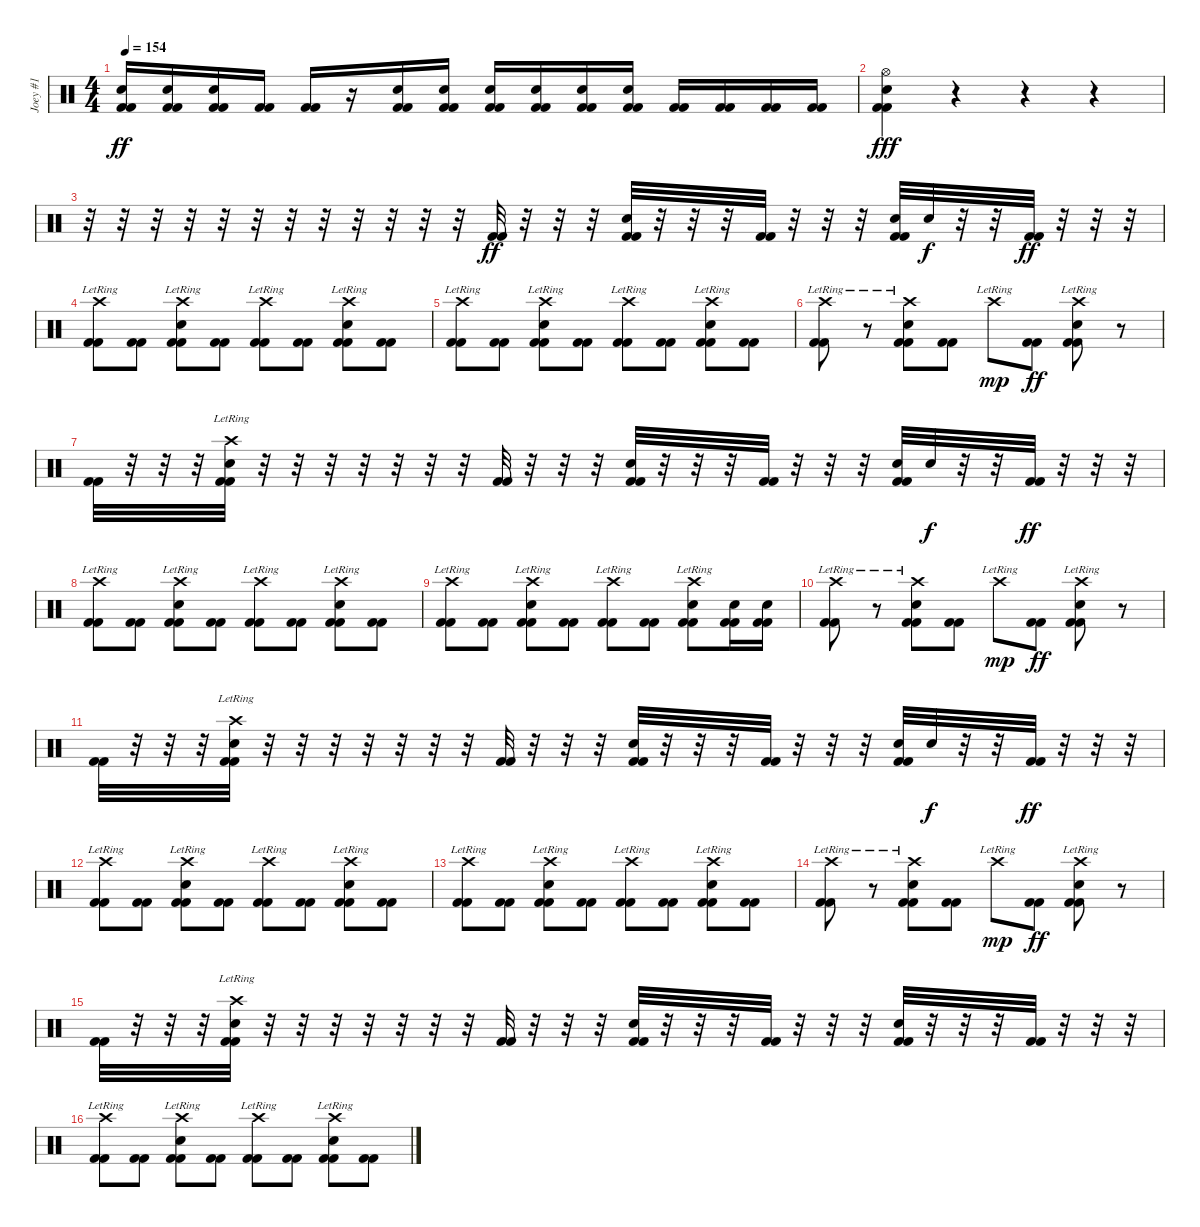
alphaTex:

\track ("Joey #1" "Joey #1") {instrument percussion}
\staff {score}
\articulation defaults
\ts (4 4)
\tempo 154
\clef neutral
\ks c
("Snare (hit) 2" "Kick (hit) 2" "Kick (hit) 2").16{dy ff} ("Snare (hit) 2" "Kick (hit) 2" "Kick (hit) 2").16 ("Snare (hit) 2" "Kick (hit) 2" "Kick (hit) 2").16 ("Kick (hit) 2" "Kick (hit) 2").16 ("Kick (hit) 2" "Kick (hit) 2").16 r.16 ("Snare (hit) 2" "Kick (hit) 2" "Kick (hit) 2").16 ("Snare (hit) 2" "Kick (hit) 2" "Kick (hit) 2").16 ("Snare (hit) 2" "Kick (hit) 2" "Kick (hit) 2").16 ("Snare (hit) 2" "Kick (hit) 2" "Kick (hit) 2").16 ("Snare (hit) 2" "Kick (hit) 2" "Kick (hit) 2").16 ("Snare (hit) 2" "Kick (hit) 2" "Kick (hit) 2").16 ("Kick (hit) 2" "Kick (hit) 2").16 ("Kick (hit) 2" "Kick (hit) 2").16 ("Kick (hit) 2" "Kick (hit) 2").16 ("Kick (hit) 2" "Kick (hit) 2").16 |
("Hi-Hat (open)" "Snare (hit) 2" "Kick (hit) 2" "Kick (hit) 2").4{dy fff} r.4 r.4 r.4 |
r.32 r.32 r.32 r.32 r.32 r.32 r.32 r.32 r.32 r.32 r.32 r.32 ("Kick (hit) 2" "Kick (hit) 2").32{dy ff} r.32 r.32 r.32 ("Snare (hit) 2" "Kick (hit) 2" "Kick (hit) 2").32 r.32 r.32 r.32 ("Kick (hit) 2" "Kick (hit) 2").32 r.32 r.32 r.32 ("Snare (hit) 2" "Kick (hit) 2" "Kick (hit) 2").32 "Snare (hit) 2".32{dy f} r.32 r.32 ("Kick (hit) 2" "Kick (hit) 2").32{dy ff} r.32 r.32 r.32 |
("Crash high (hit)"{lr} "Kick (hit) 2" "Kick (hit) 2").8 ("Kick (hit) 2" "Kick (hit) 2").8 ("Crash high (hit)"{lr} "Snare (hit) 2" "Kick (hit) 2" "Kick (hit) 2").8 ("Kick (hit) 2" "Kick (hit) 2").8 ("Crash high (hit)"{lr} "Kick (hit) 2" "Kick (hit) 2").8 ("Kick (hit) 2" "Kick (hit) 2").8 ("Crash high (hit)"{lr} "Snare (hit) 2" "Kick (hit) 2" "Kick (hit) 2").8 ("Kick (hit) 2" "Kick (hit) 2").8 |
("Crash high (hit)"{lr} "Kick (hit) 2" "Kick (hit) 2").8 ("Kick (hit) 2" "Kick (hit) 2").8 ("Crash high (hit)"{lr} "Snare (hit) 2" "Kick (hit) 2" "Kick (hit) 2").8 ("Kick (hit) 2" "Kick (hit) 2").8 ("Crash high (hit)"{lr} "Kick (hit) 2" "Kick (hit) 2").8 ("Kick (hit) 2" "Kick (hit) 2").8 ("Crash high (hit)"{lr} "Snare (hit) 2" "Kick (hit) 2" "Kick (hit) 2").8 ("Kick (hit) 2" "Kick (hit) 2").8 |
("Crash high (hit)"{lr} "Kick (hit) 2" "Kick (hit) 2").8 r.8 ("Crash high (hit)"{lr} "Snare (hit) 2" "Kick (hit) 2" "Kick (hit) 2").8 ("Kick (hit) 2" "Kick (hit) 2").8 "Crash high (hit)"{lr}.8{dy mp} ("Kick (hit) 2" "Kick (hit) 2").8{dy ff} ("Crash high (hit)"{lr} "Snare (hit) 2" "Kick (hit) 2" "Kick (hit) 2").8 r.8 |
("Kick (hit) 2" "Kick (hit) 2").32 r.32 r.32 r.32 ("Crash high (hit)"{lr} "Snare (hit) 2" "Kick (hit) 2" "Kick (hit) 2").32 r.32 r.32 r.32 r.32 r.32 r.32 r.32 ("Kick (hit) 2" "Kick (hit) 2").32 r.32 r.32 r.32 ("Snare (hit) 2" "Kick (hit) 2" "Kick (hit) 2").32 r.32 r.32 r.32 ("Kick (hit) 2" "Kick (hit) 2").32 r.32 r.32 r.32 ("Snare (hit) 2" "Kick (hit) 2" "Kick (hit) 2").32 "Snare (hit) 2".32{dy f} r.32 r.32 ("Kick (hit) 2" "Kick (hit) 2").32{dy ff} r.32 r.32 r.32 |
("Crash high (hit)"{lr} "Kick (hit) 2" "Kick (hit) 2").8 ("Kick (hit) 2" "Kick (hit) 2").8 ("Crash high (hit)"{lr} "Snare (hit) 2" "Kick (hit) 2" "Kick (hit) 2").8 ("Kick (hit) 2" "Kick (hit) 2").8 ("Crash high (hit)"{lr} "Kick (hit) 2" "Kick (hit) 2").8 ("Kick (hit) 2" "Kick (hit) 2").8 ("Crash high (hit)"{lr} "Snare (hit) 2" "Kick (hit) 2" "Kick (hit) 2").8 ("Kick (hit) 2" "Kick (hit) 2").8 |
("Crash high (hit)"{lr} "Kick (hit) 2" "Kick (hit) 2").8 ("Kick (hit) 2" "Kick (hit) 2").8 ("Crash high (hit)"{lr} "Snare (hit) 2" "Kick (hit) 2" "Kick (hit) 2").8 ("Kick (hit) 2" "Kick (hit) 2").8 ("Crash high (hit)"{lr} "Kick (hit) 2" "Kick (hit) 2").8 ("Kick (hit) 2" "Kick (hit) 2").8 ("Crash high (hit)"{lr} "Snare (hit) 2" "Kick (hit) 2" "Kick (hit) 2").8 ("Snare (hit) 2" "Kick (hit) 2" "Kick (hit) 2").16 ("Snare (hit) 2" "Kick (hit) 2" "Kick (hit) 2").16 |
("Crash high (hit)"{lr} "Kick (hit) 2" "Kick (hit) 2").8 r.8 ("Crash high (hit)"{lr} "Snare (hit) 2" "Kick (hit) 2" "Kick (hit) 2").8 ("Kick (hit) 2" "Kick (hit) 2").8 "Crash high (hit)"{lr}.8{dy mp} ("Kick (hit) 2" "Kick (hit) 2").8{dy ff} ("Crash high (hit)"{lr} "Snare (hit) 2" "Kick (hit) 2" "Kick (hit) 2").8 r.8 |
("Kick (hit) 2" "Kick (hit) 2").32 r.32 r.32 r.32 ("Crash high (hit)"{lr} "Snare (hit) 2" "Kick (hit) 2" "Kick (hit) 2").32 r.32 r.32 r.32 r.32 r.32 r.32 r.32 ("Kick (hit) 2" "Kick (hit) 2").32 r.32 r.32 r.32 ("Snare (hit) 2" "Kick (hit) 2" "Kick (hit) 2").32 r.32 r.32 r.32 ("Kick (hit) 2" "Kick (hit) 2").32 r.32 r.32 r.32 ("Snare (hit) 2" "Kick (hit) 2" "Kick (hit) 2").32 "Snare (hit) 2".32{dy f} r.32 r.32 ("Kick (hit) 2" "Kick (hit) 2").32{dy ff} r.32 r.32 r.32 |
("Crash high (hit)"{lr} "Kick (hit) 2" "Kick (hit) 2").8 ("Kick (hit) 2" "Kick (hit) 2").8 ("Crash high (hit)"{lr} "Snare (hit) 2" "Kick (hit) 2" "Kick (hit) 2").8 ("Kick (hit) 2" "Kick (hit) 2").8 ("Crash high (hit)"{lr} "Kick (hit) 2" "Kick (hit) 2").8 ("Kick (hit) 2" "Kick (hit) 2").8 ("Crash high (hit)"{lr} "Snare (hit) 2" "Kick (hit) 2" "Kick (hit) 2").8 ("Kick (hit) 2" "Kick (hit) 2").8 |
("Crash high (hit)"{lr} "Kick (hit) 2" "Kick (hit) 2").8 ("Kick (hit) 2" "Kick (hit) 2").8 ("Crash high (hit)"{lr} "Snare (hit) 2" "Kick (hit) 2" "Kick (hit) 2").8 ("Kick (hit) 2" "Kick (hit) 2").8 ("Crash high (hit)"{lr} "Kick (hit) 2" "Kick (hit) 2").8 ("Kick (hit) 2" "Kick (hit) 2").8 ("Crash high (hit)"{lr} "Snare (hit) 2" "Kick (hit) 2" "Kick (hit) 2").8 ("Kick (hit) 2" "Kick (hit) 2").8 |
("Crash high (hit)"{lr} "Kick (hit) 2" "Kick (hit) 2").8 r.8 ("Crash high (hit)"{lr} "Snare (hit) 2" "Kick (hit) 2" "Kick (hit) 2").8 ("Kick (hit) 2" "Kick (hit) 2").8 "Crash high (hit)"{lr}.8{dy mp} ("Kick (hit) 2" "Kick (hit) 2").8{dy ff} ("Crash high (hit)"{lr} "Snare (hit) 2" "Kick (hit) 2" "Kick (hit) 2").8 r.8 |
("Kick (hit) 2" "Kick (hit) 2").32 r.32 r.32 r.32 ("Crash high (hit)"{lr} "Snare (hit) 2" "Kick (hit) 2" "Kick (hit) 2").32 r.32 r.32 r.32 r.32 r.32 r.32 r.32 ("Kick (hit) 2" "Kick (hit) 2").32 r.32 r.32 r.32 ("Snare (hit) 2" "Kick (hit) 2" "Kick (hit) 2").32 r.32 r.32 r.32 ("Kick (hit) 2" "Kick (hit) 2").32 r.32 r.32 r.32 ("Snare (hit) 2" "Kick (hit) 2" "Kick (hit) 2").32 r.32 r.32 r.32 ("Kick (hit) 2" "Kick (hit) 2").32 r.32 r.32 r.32 |
("Crash high (hit)"{lr} "Kick (hit) 2" "Kick (hit) 2").8 ("Kick (hit) 2" "Kick (hit) 2").8 ("Crash high (hit)"{lr} "Snare (hit) 2" "Kick (hit) 2" "Kick (hit) 2").8 ("Kick (hit) 2" "Kick (hit) 2").8 ("Crash high (hit)"{lr} "Kick (hit) 2" "Kick (hit) 2").8 ("Kick (hit) 2" "Kick (hit) 2").8 ("Crash high (hit)"{lr} "Snare (hit) 2" "Kick (hit) 2" "Kick (hit) 2").8 ("Kick (hit) 2" "Kick (hit) 2").8
